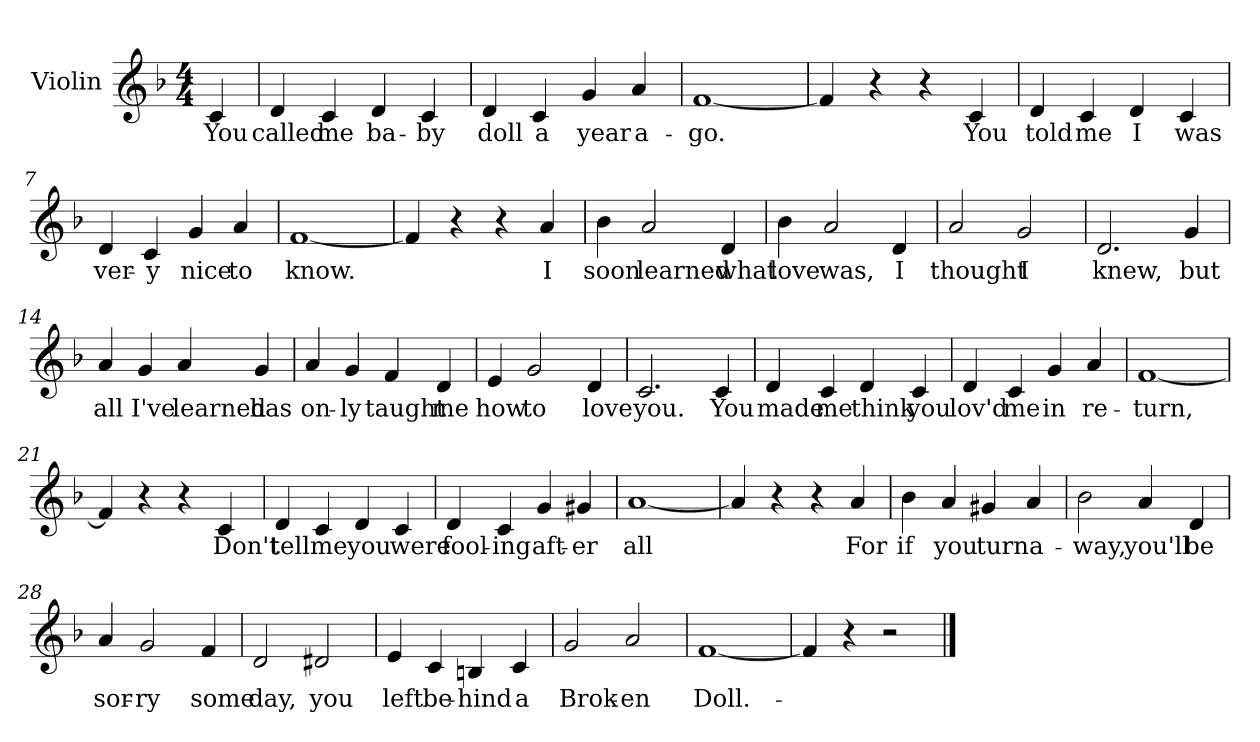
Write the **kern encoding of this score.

**kern	**text
*part1	*part1
*staff1	*staff1
*I"Violin	*
*I'Vln	*
*clefG2	*
*k[b-]	*
*F:	*
*M4/4	*
=1	=1
4c/	You
=2	=2
4d/	called
4c/	me
4d/	ba-
4c/	-by
=3	=3
4d/	doll
4c/	a
4g/	year
4a/	a-
=4	=4
[1f	-go.
!!LO:LB:g=z
=5	=5
4f/]	.
4r	.
4r	.
4c/	You
=6	=6
4d/	told
4c/	me
4d/	I
4c/	was
=7	=7
4d/	ver-
4c/	-y
4g/	nice
4a/	to
=8	=8
[1f	know.
!!LO:LB:g=z
=9	=9
4f/]	.
4r	.
4r	.
4a/	I
=10	=10
4b-\	soon
2a/	learned
4d/	what
=11	=11
4b-\	love
2a/	was,
4d/	I
=12	=12
2a/	thought
2g/	I
!!LO:LB:g=z
=13	=13
2.d/	knew,
4g/	but
=14	=14
4a/	all
4g/	I've
4a/	learned
4g/	has
=15	=15
4a/	on-
4g/	-ly
4f/	taught
4d/	me
=16	=16
4e/	how
2g/	to
4d/	love
!!LO:LB:g=z
=17	=17
2.c/	you.
4c/	You
=18	=18
4d/	made
4c/	me
4d/	think
4c/	you
=19	=19
4d/	lov'd
4c/	me
4g/	in
4a/	re-
=20	=20
[1f	-turn,
=21	=21
4f/]	.
4r	.
4r	.
4c/	Don't
!!LO:LB:g=z
=22	=22
4d/	tell
4c/	me
4d/	you
4c/	were
=23	=23
4d/	fool-
4c/	-ing
4g/	aft-
4g#X/	-er
=24	=24
[1a	all
=25	=25
4a/]	.
4r	.
4r	.
4a/	For
!!LO:LB:g=z
=26	=26
4b-\	if
4a/	you
4g#X/	turn
4a/	a-
=27	=27
2b-\	-way,
4a/	you'll
4d/	be
=28	=28
4a/	sor-
2g/	-ry
4f/	some
=29	=29
2d/	day,
2d#X/	you
!!LO:LB:g=z
=30	=30
4e/	left
4c/	be-
4Bn/	-hind
4c/	a
=31	=31
2g/	Brok-
2a/	-en
=32	=32
[1f	Doll.-
=33	=33
4f/]	.
4r	.
2r	.
==	==
*-	*-
